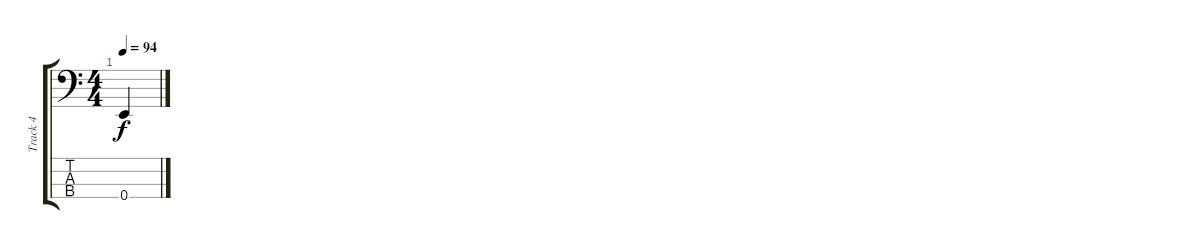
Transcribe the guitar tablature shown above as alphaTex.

\track ("Track 4" "Track 4") {instrument electricbassfinger}
\staff {score tabs}
\tuning (G2 D2 A1 E1) {hide}
\ts (4 4)
\tempo 94
\clef f4
\ks c
0.4.4{dy f}
